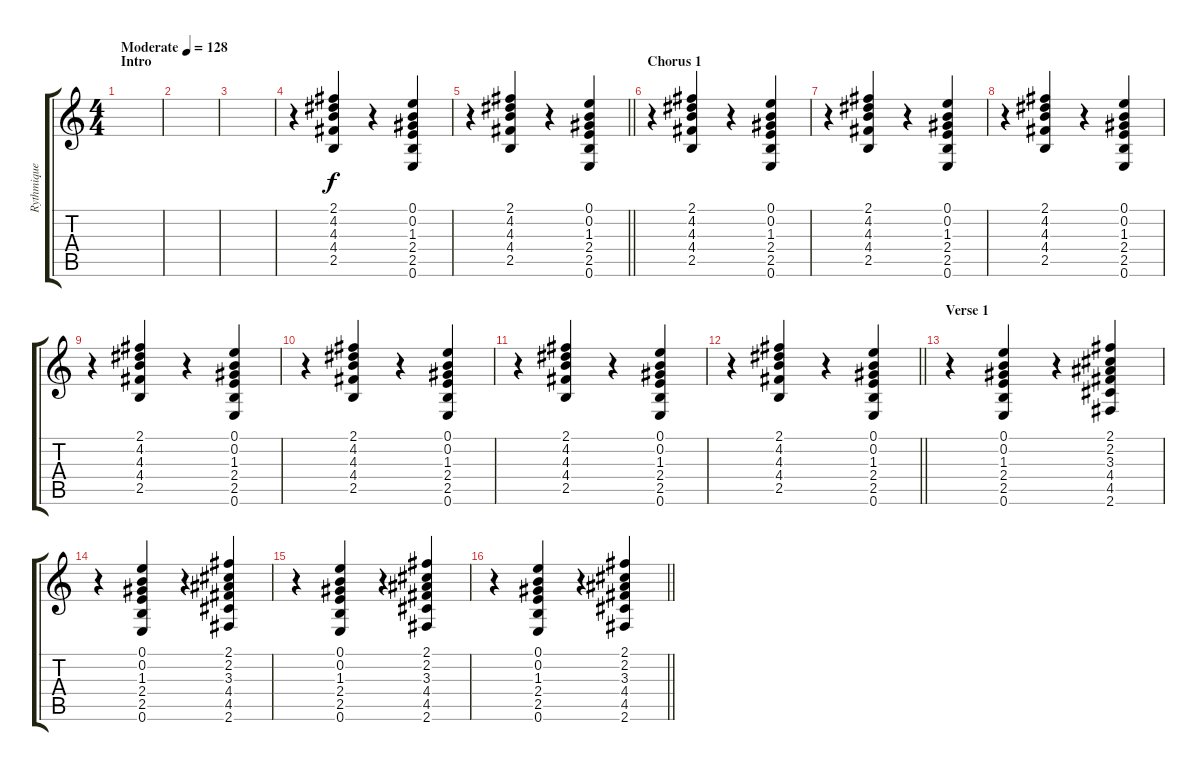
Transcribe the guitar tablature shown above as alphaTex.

\track ("Rythmique 2" "Rythmique ") {instrument electricguitarclean}
\staff {score tabs}
\tuning (E4 B3 G3 D3 A2 E2) {hide}
\ts (4 4)
\section ("" "Intro")
\tempo (128 "Moderate")
\clef g2
\ks c
|
|
|
r.4 (2.1 4.2 4.3 4.4 2.5).4 r.4 (0.1 0.2 1.3 2.4 2.5 0.6).4 |
\barLineRight lightlight
r.4 (2.1 4.2 4.3 4.4 2.5).4 r.4 (0.1 0.2 1.3 2.4 2.5 0.6).4 |
\section ("" "Chorus 1")
r.4 (2.1 4.2 4.3 4.4 2.5).4 r.4 (0.1 0.2 1.3 2.4 2.5 0.6).4 |
r.4 (2.1 4.2 4.3 4.4 2.5).4 r.4 (0.1 0.2 1.3 2.4 2.5 0.6).4 |
r.4 (2.1 4.2 4.3 4.4 2.5).4 r.4 (0.1 0.2 1.3 2.4 2.5 0.6).4 |
r.4 (2.1 4.2 4.3 4.4 2.5).4 r.4 (0.1 0.2 1.3 2.4 2.5 0.6).4 |
r.4 (2.1 4.2 4.3 4.4 2.5).4 r.4 (0.1 0.2 1.3 2.4 2.5 0.6).4 |
r.4 (2.1 4.2 4.3 4.4 2.5).4 r.4 (0.1 0.2 1.3 2.4 2.5 0.6).4 |
\barLineRight lightlight
r.4 (2.1 4.2 4.3 4.4 2.5).4 r.4 (0.1 0.2 1.3 2.4 2.5 0.6).4 |
\section ("" "Verse 1")
r.4 (0.1 0.2 1.3 2.4 2.5 0.6).4 r.4 (2.1 2.2 3.3 4.4 4.5 2.6).4 |
r.4 (0.1 0.2 1.3 2.4 2.5 0.6).4 r.4 (2.1 2.2 3.3 4.4 4.5 2.6).4 |
r.4 (0.1 0.2 1.3 2.4 2.5 0.6).4 r.4 (2.1 2.2 3.3 4.4 4.5 2.6).4 |
\barLineRight lightlight
r.4 (0.1 0.2 1.3 2.4 2.5 0.6).4 r.4 (2.1 2.2 3.3 4.4 4.5 2.6).4
